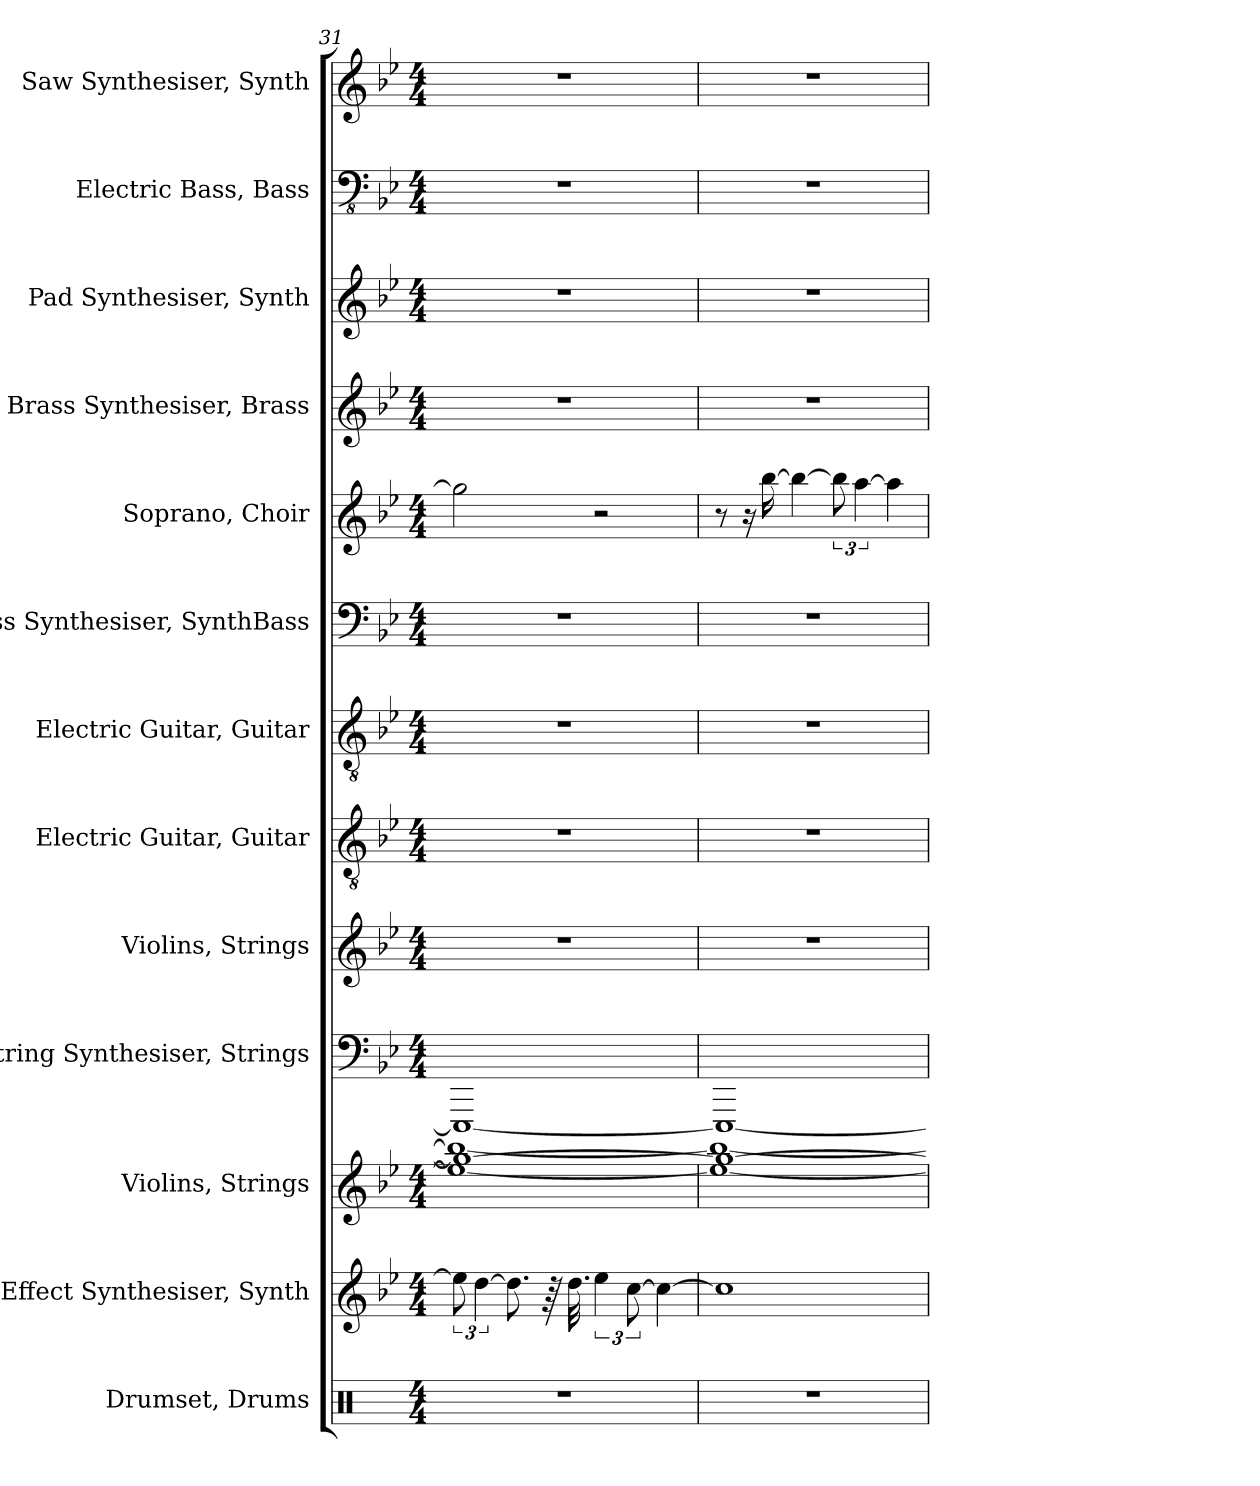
**kern	**kern	**kern	**kern	**kern	**kern	**kern	**kern	**kern	**kern	**kern	**kern	**kern
*part13	*part12	*part11	*part10	*part9	*part8	*part7	*part6	*part5	*part4	*part3	*part2	*part1
*staff13	*staff12	*staff11	*staff10	*staff9	*staff8	*staff7	*staff6	*staff5	*staff4	*staff3	*staff2	*staff1
*I"Drumset, Drums	*I"Effect Synthesiser, Synth	*I"Violins, Strings	*I"String Synthesiser, Strings	*I"Violins, Strings	*I"Electric Guitar, Guitar	*I"Electric Guitar, Guitar	*I"Bass Synthesiser, SynthBass	*I"Soprano, Choir	*I"Brass Synthesiser, Brass	*I"Pad Synthesiser, Synth	*I"Electric Bass, Bass	*I"Saw Synthesiser, Synth
*I'Drs.	*I'Synth.	*I'Vlns.	*I'Synth.	*I'Vlns.	*I'El. Guit.	*I'El. Guit.	*I'Synth.	*I'S.	*I'Synth.	*I'Synth.	*I'El. B.	*I'Synth.
*clefX	*clefG2	*clefG2	*clefF4	*clefG2	*clefGv2	*clefGv2	*clefF4	*clefG2	*clefG2	*clefG2	*clefFv4	*clefG2
*k[]	*k[b-e-]	*k[b-e-]	*k[b-e-]	*k[b-e-]	*k[b-e-]	*k[b-e-]	*k[b-e-]	*k[b-e-]	*k[b-e-]	*k[b-e-]	*k[b-e-]	*k[b-e-]
*M4/4	*M4/4	*M4/4	*M4/4	*M4/4	*M4/4	*M4/4	*M4/4	*M4/4	*M4/4	*M4/4	*M4/4	*M4/4
=31	=31	=31	=31	=31	=31	=31	=31	=31	=31	=31	=31	=31
*	*	*^	*	*	*	*	*	*	*	*	*	*
1r	12ee-\]	1gg_	1ee-_ 1bb-_	1EEE-_	1r	1r	1r	1r	2gg\]	1r	1r	1r	1r
.	[6dd\	.	.	.	.	.	.	.	.	.	.	.	.
.	8.dd\]	.	.	.	.	.	.	.	.	.	.	.	.
.	64r	.	.	.	.	.	.	.	.	.	.	.	.
.	32.dd\	.	.	.	.	.	.	.	.	.	.	.	.
.	6ee-\	.	.	.	.	.	.	.	2r	.	.	.	.
.	[12cc\	.	.	.	.	.	.	.	.	.	.	.	.
.	4cc\_	.	.	.	.	.	.	.	.	.	.	.	.
=32	=32	=32	=32	=32	=32	=32	=32	=32	=32	=32	=32	=32	=32
1r	1cc]	1gg_	1ee-_ 1bb-_	1EEE-_	1r	1r	1r	1r	8r	1r	1r	1r	1r
.	.	.	.	.	.	.	.	.	16r	.	.	.	.
.	.	.	.	.	.	.	.	.	[16bb-\	.	.	.	.
.	.	.	.	.	.	.	.	.	4bb-\_	.	.	.	.
.	.	.	.	.	.	.	.	.	12bb-\]	.	.	.	.
.	.	.	.	.	.	.	.	.	[6aa\	.	.	.	.
.	.	.	.	.	.	.	.	.	4aa\]	.	.	.	.
*	*	*v	*v	*	*	*	*	*	*	*	*	*	*
=	=	=	=	=	=	=	=	=	=	=	=	=
*-	*-	*-	*-	*-	*-	*-	*-	*-	*-	*-	*-	*-
